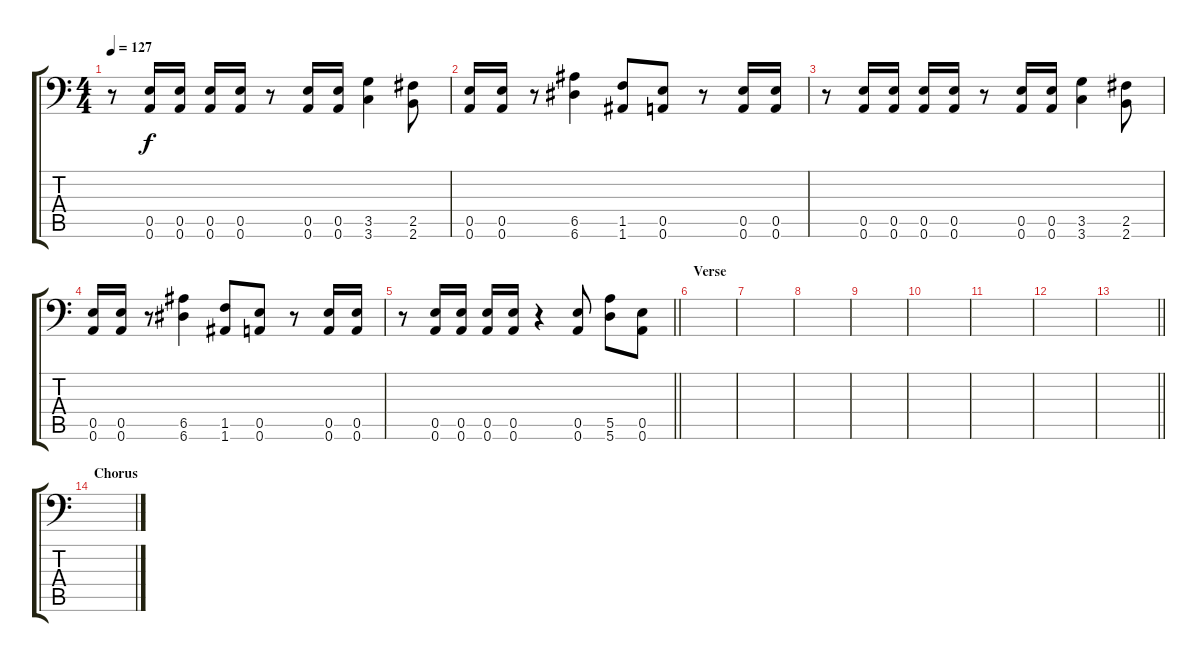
\track "" {instrument overdrivenguitar}
\staff {score tabs}
\tuning (B3 Gb3 D3 A2 E2 A1) {hide}
\ts (4 4)
\tempo 127
\clef f4
\ks c
r.8{dy f} (0.5 0.6).16 (0.5 0.6).16 (0.5 0.6).16 (0.5 0.6).16 r.8 (0.5 0.6).16 (0.5 0.6).16 (3.5 3.6).4 (2.5 2.6).8 |
(0.5 0.6).16 (0.5 0.6).16 r.8 (6.5 6.6).4 (1.5 1.6).8 (0.5 0.6).8 r.8 (0.5 0.6).16 (0.5 0.6).16 |
r.8 (0.5 0.6).16 (0.5 0.6).16 (0.5 0.6).16 (0.5 0.6).16 r.8 (0.5 0.6).16 (0.5 0.6).16 (3.5 3.6).4 (2.5 2.6).8 |
(0.5 0.6).16 (0.5 0.6).16 r.8 (6.5 6.6).4 (1.5 1.6).8 (0.5 0.6).8 r.8 (0.5 0.6).16 (0.5 0.6).16 |
\barLineRight lightlight
r.8 (0.5 0.6).16 (0.5 0.6).16 (0.5 0.6).16 (0.5 0.6).16 r.4 (0.5 0.6).8 (5.5 5.6).8 (0.5 0.6).8 |
\section ("" "Verse")
|
|
|
|
|
|
|
\barLineRight lightlight
|
\section ("" "Chorus")
